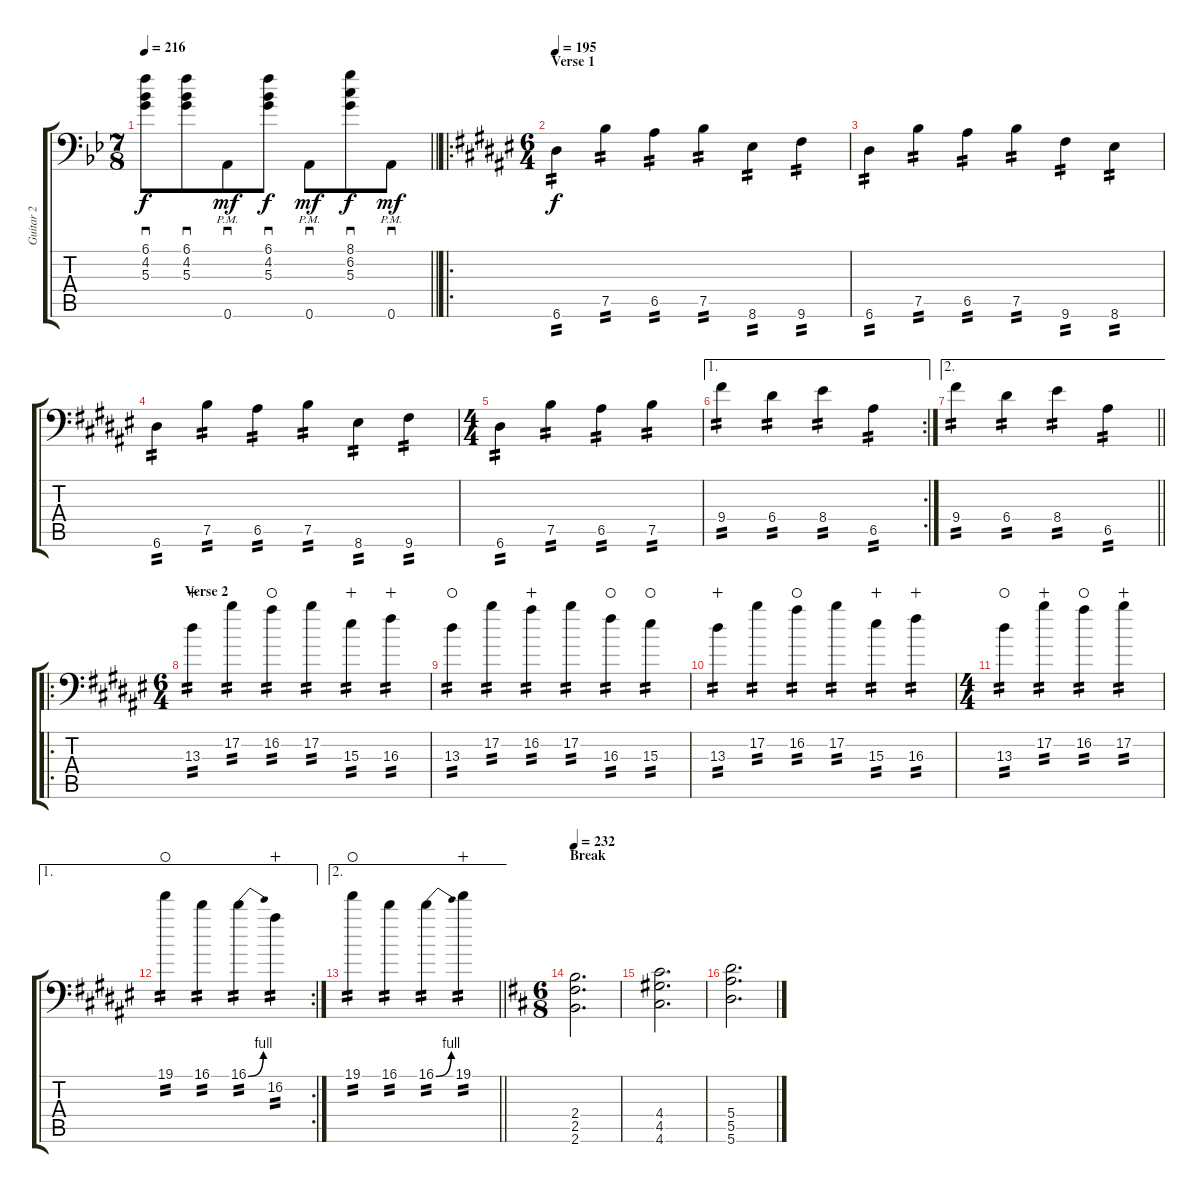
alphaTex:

\track ("Guitar 2" "Guitar 2") {instrument distortionguitar}
\staff {score tabs}
\tuning (B3 Gb3 D3 A2 E2 A1) {hide}
\ts (7 8)
\tempo 216
\clef f4
\barLineRight lightlight
\ks gminor
(6.1 4.2 5.3).8{sd dy f} (6.1 4.2 5.3).8{sd} 0.6{pm}.8{sd dy mf} (6.1 4.2 5.3).8{sd dy f} 0.6{pm}.8{sd dy mf} (8.1 6.2 5.3).8{sd dy f} 0.6{pm}.8{sd dy mf} |
\ro
\ts (6 4)
\section ("" "Verse 1")
\tempo 195
\ks d#minor
6.6.4{tp 2 dy f} 7.5.4{tp 2} 6.5.4{tp 2} 7.5.4{tp 2} 8.6.4{tp 2} 9.6.4{tp 2} |
6.6.4{tp 2} 7.5.4{tp 2} 6.5.4{tp 2} 7.5.4{tp 2} 9.6.4{tp 2} 8.6.4{tp 2} |
6.6.4{tp 2} 7.5.4{tp 2} 6.5.4{tp 2} 7.5.4{tp 2} 8.6.4{tp 2} 9.6.4{tp 2} |
\ts (4 4)
6.6.4{tp 2} 7.5.4{tp 2} 6.5.4{tp 2} 7.5.4{tp 2} |
\ae 1
\rc 2
9.4.4{tp 2} 6.4.4{tp 2} 8.4.4{tp 2} 6.5.4{tp 2} |
\ae 2
\barLineRight lightlight
9.4.4{tp 2} 6.4.4{tp 2} 8.4.4{tp 2} 6.5.4{tp 2} |
\ro
\ts (6 4)
\section ("" "Verse 2")
13.3.4{tp 2 wahc} 17.2.4{tp 2} 16.2.4{tp 2 waho} 17.2.4{tp 2} 15.3.4{tp 2 wahc} 16.3.4{tp 2 wahc} |
13.3.4{tp 2 waho} 17.2.4{tp 2} 16.2.4{tp 2 wahc} 17.2.4{tp 2} 16.3.4{tp 2 waho} 15.3.4{tp 2 waho} |
13.3.4{tp 2 wahc} 17.2.4{tp 2} 16.2.4{tp 2 waho} 17.2.4{tp 2} 15.3.4{tp 2 wahc} 16.3.4{tp 2 wahc} |
\ts (4 4)
13.3.4{tp 2 waho} 17.2.4{tp 2 wahc} 16.2.4{tp 2 waho} 17.2.4{tp 2 wahc} |
\ae 1
\rc 2
19.1.4{tp 2 waho} 16.1.4{tp 2} 16.1{be (bend 0 0 60 4)}.4{tp 2} 16.2.4{tp 2 wahc} |
\ae 2
\barLineRight lightlight
19.1.4{tp 2 waho} 16.1.4{tp 2} 16.1{be (bend 0 0 60 4)}.4{tp 2} 19.1.4{tp 2 wahc} |
\ts (6 8)
\section ("" "Break")
\tempo 232
\ks bminor
(2.4 2.5 2.6).2{d balance 3} |
(4.4 4.5 4.6).2{d} |
(5.4 5.5 5.6).2{d}
